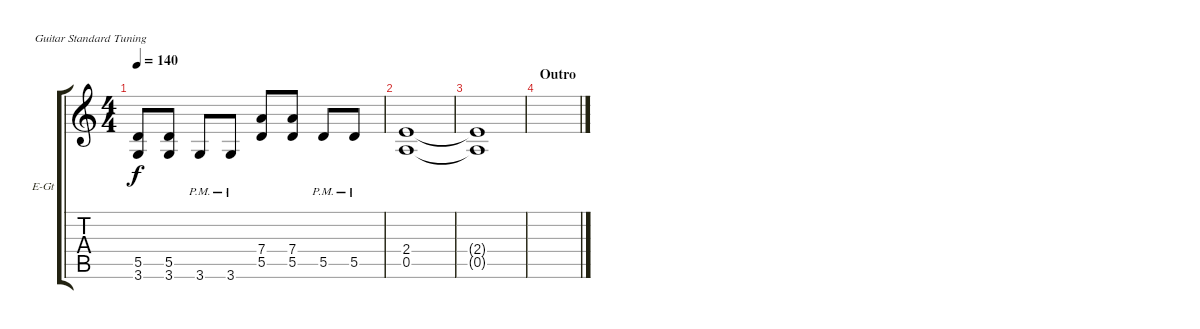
\bracketExtendMode groupsimilarinstruments
\firstSystemTrackNameOrientation horizontal
\otherSystemsTrackNameOrientation horizontal
\track ("Electric Guitar 2" "E-Gt") {instrument distortionguitar}
\staff {score tabs}
\tuning (E4 B3 G3 D3 A2 E2)
\ts (4 4)
\tempo 140
\clef g2
\ks c
(3.6 5.5).8{dy f} (3.6 5.5).8 3.6{pm}.8 3.6{pm}.8 (5.5 7.4).8 (5.5 7.4).8 5.5{pm}.8 5.5{pm}.8 |
(0.5 2.4).1 |
(2.4{t} 0.5{t}).1 |
\section ("" "Outro")
